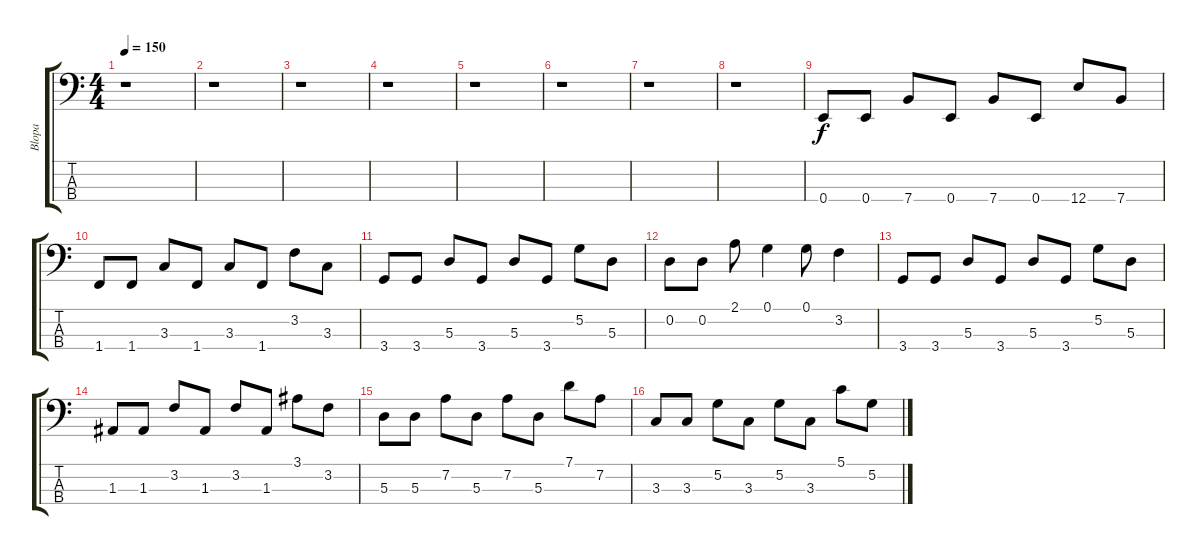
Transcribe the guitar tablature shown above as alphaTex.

\track ("Blopa" "Blopa") {instrument electricbassfinger}
\staff {score tabs}
\tuning (G2 D2 A1 E1) {hide}
\ts (4 4)
\tempo 150
\clef f4
\ks c
r.1{dy f instrument electricbassfinger} |
r.1 |
r.1 |
r.1 |
r.1 |
r.1 |
r.1 |
r.1 |
0.4.8 0.4.8 7.4.8 0.4.8 7.4.8 0.4.8 12.4.8 7.4.8 |
1.4.8 1.4.8 3.3.8 1.4.8 3.3.8 1.4.8 3.2.8 3.3.8 |
3.4.8 3.4.8 5.3.8 3.4.8 5.3.8 3.4.8 5.2.8 5.3.8 |
0.2.8 0.2.8 2.1.8 0.1.4 0.1.8 3.2.4 |
3.4.8 3.4.8 5.3.8 3.4.8 5.3.8 3.4.8 5.2.8 5.3.8 |
1.3.8 1.3.8 3.2.8 1.3.8 3.2.8 1.3.8 3.1.8 3.2.8 |
5.3.8 5.3.8 7.2.8 5.3.8 7.2.8 5.3.8 7.1.8 7.2.8 |
3.3.8 3.3.8 5.2.8 3.3.8 5.2.8 3.3.8 5.1.8 5.2.8
